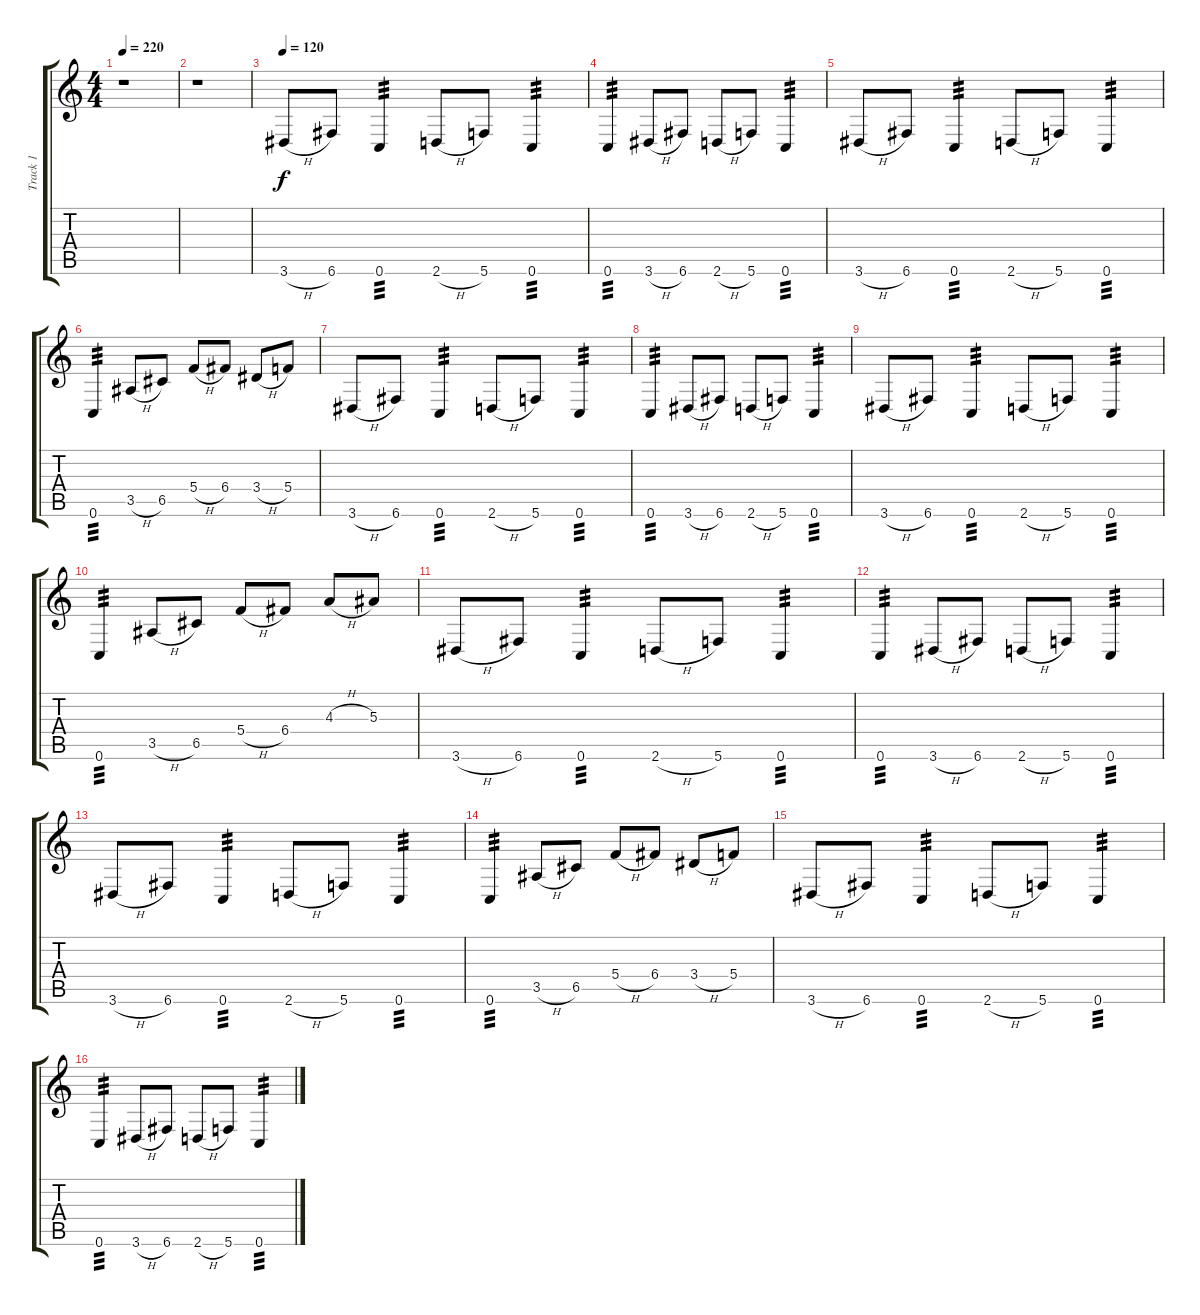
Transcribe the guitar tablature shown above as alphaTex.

\track ("Track 1" "Track 1") {instrument acousticguitarsteel}
\staff {score tabs}
\tuning (D4 A3 F3 C3 G2 C2) {hide}
\ts (4 4)
\tempo 220
\clef g2
\ks c
r.1{dy f} |
r.1 |
\tempo 120
3.6{h}.8 6.6.8 0.6.4{tp 3} 2.6{h}.8 5.6.8 0.6.4{tp 3} |
0.6.4{tp 3} 3.6{h}.8 6.6.8 2.6{h}.8 5.6.8 0.6.4{tp 3} |
3.6{h}.8 6.6.8 0.6.4{tp 3} 2.6{h}.8 5.6.8 0.6.4{tp 3} |
0.6.4{tp 3} 3.5{h}.8 6.5.8 5.4{h}.8 6.4.8 3.4{h}.8 5.4.8 |
3.6{h}.8 6.6.8 0.6.4{tp 3} 2.6{h}.8 5.6.8 0.6.4{tp 3} |
0.6.4{tp 3} 3.6{h}.8 6.6.8 2.6{h}.8 5.6.8 0.6.4{tp 3} |
3.6{h}.8 6.6.8 0.6.4{tp 3} 2.6{h}.8 5.6.8 0.6.4{tp 3} |
0.6.4{tp 3} 3.5{h}.8 6.5.8 5.4{h}.8 6.4.8 4.3{h}.8 5.3.8 |
3.6{h}.8 6.6.8 0.6.4{tp 3} 2.6{h}.8 5.6.8 0.6.4{tp 3} |
0.6.4{tp 3} 3.6{h}.8 6.6.8 2.6{h}.8 5.6.8 0.6.4{tp 3} |
3.6{h}.8 6.6.8 0.6.4{tp 3} 2.6{h}.8 5.6.8 0.6.4{tp 3} |
0.6.4{tp 3} 3.5{h}.8 6.5.8 5.4{h}.8 6.4.8 3.4{h}.8 5.4.8 |
3.6{h}.8 6.6.8 0.6.4{tp 3} 2.6{h}.8 5.6.8 0.6.4{tp 3} |
0.6.4{tp 3} 3.6{h}.8 6.6.8 2.6{h}.8 5.6.8 0.6.4{tp 3}
